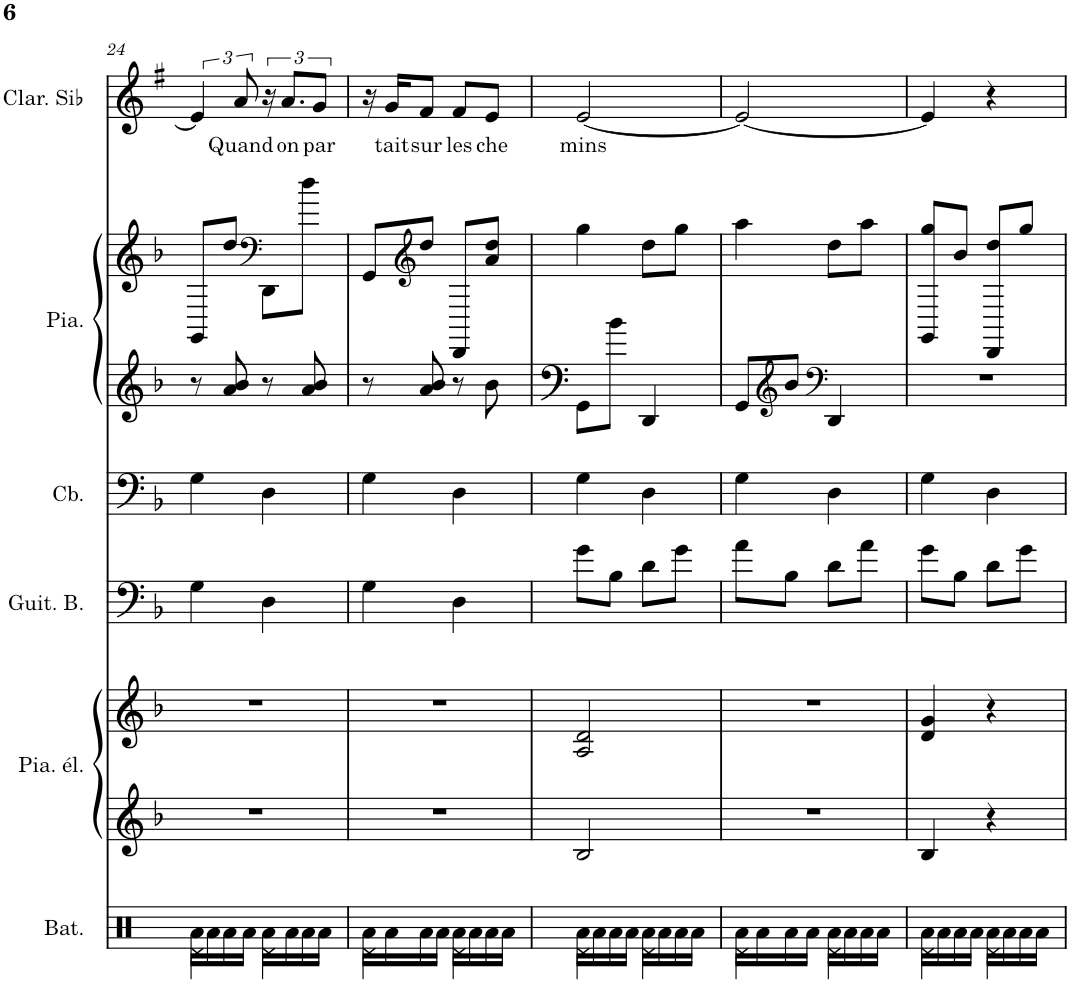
**kern	**kern	**kern	**kern	**kern	**kern	**kern	**kern	**text
*part6	*part5	*part5	*part4	*part3	*part2	*part2	*part1	*part1
*staff8	*staff7	*staff6	*staff5	*staff4	*staff3	*staff2	*staff1	*staff1
*I"Batterie, Drums	*I"Piano électrique, Electric Piano 1	*	*I"Guitare Basse	*I"Contrebasse, Acoustic Bass	*I"Piano, Acoustic Grand Piano	*	*I"Clarinette en Sib	*
*I'Bat.	*I'Pia. él.	*	*I'Guit. B.	*I'Cb.	*I'Pia.	*	*I'Clar. Sib	*
!!LO:PB:g=z
*clefX	*clefG2	*clefG2	*clefF4	*clefF4	*clefG2	*clefG2	*clefG2	*
*	*	*	*Trd7c12	*Trd7c12	*	*	*Trd1c2	*
*k[]	*k[b-]	*k[b-]	*k[b-]	*k[b-]	*k[b-]	*k[b-]	*k[f#]	*
*M2/4	*M2/4	*M2/4	*M2/4	*M2/4	*M2/4	*M2/4	*M2/4	*
=24	=24	=24	=24	=24	=24	=24	=24	=24
*^	*	*	*	*	*	*	*	*
16Ra\LL	4Rd\	2r	2r	4G\	4G\	8r	8GG/L	6e/]	.
16Ra\	.	.	.	.	.	.	.	.	.
16Ra\	.	.	.	.	.	8a/ 8b-/	8dd/J	.	.
!	!	!	!	!	!	!	!	!	!LO:LY:b
.	.	.	.	.	.	.	.	12a/	Quand
16Ra\JJ	.	.	.	.	.	.	.	.	.
*	*	*	*	*	*	*	*clefF4	*	*
16Ra\LL	4Rd\	.	.	4D\	4D\	8r	8DD\L	24r	.
!	!	!	!	!	!	!	!	!	!LO:LY:b
.	.	.	.	.	.	.	.	12.a/L	on
16Ra\	.	.	.	.	.	.	.	.	.
16Ra\	.	.	.	.	.	8a/ 8b-/	8dd\J	.	.
!	!	!	!	!	!	!	!	!	!LO:LY:b
.	.	.	.	.	.	.	.	12g/J	par
16Ra\JJ	.	.	.	.	.	.	.	.	.
=25	=25	=25	=25	=25	=25	=25	=25	=25	=25
16Ra\LL	4Rd\	2r	2r	4G\	4G\	8r	8GG/L	16r	.
!	!	!	!	!	!	!	!	!	!LO:LY:b
16Ra\	.	.	.	.	.	.	.	16g/KL	tait
*	*	*	*	*	*	*	*clefG2	*	*
!	!	!	!	!	!	!	!	!	!LO:LY:b
16Ra\	.	.	.	.	.	8a/ 8b-/	8dd/J	8f#/J	sur
16Ra\JJ	.	.	.	.	.	.	.	.	.
!	!	!	!	!	!	!	!	!	!LO:LY:b
16Ra\LL	4Rd\	.	.	4D\	4D\	8r	8DD/L	8f#/L	les
16Ra\	.	.	.	.	.	.	.	.	.
!	!	!	!	!	!	!	!	!	!LO:LY:b
16Ra\	.	.	.	.	.	8b-\	8a/ 8dd/J	8e/J	che
16Ra\JJ	.	.	.	.	.	.	.	.	.
=26	=26	=26	=26	=26	=26	=26	=26	=26	=26
!	!	!	!	!	!	!	!	!	!LO:LY:b
16Ra\LL	4Rd\	2B-/	2A/ 2d/	8g\L	4G\	8GG\L	4gg\	[2e/	mins
16Ra\	.	.	.	.	.	.	.	.	.
16Ra\	.	.	.	8B-\J	.	8b-\J	.	.	.
16Ra\JJ	.	.	.	.	.	.	.	.	.
16Ra\LL	4Rd\	.	.	8d\L	4D\	4DD/	8dd\L	.	.
16Ra\	.	.	.	.	.	.	.	.	.
16Ra\	.	.	.	8g\J	.	.	8gg\J	.	.
16Ra\JJ	.	.	.	.	.	.	.	.	.
=27	=27	=27	=27	=27	=27	=27	=27	=27	=27
16Ra\LL	4Rd\	2r	2r	8a\L	4G\	8GG/L	4aa\	2e/_	.
16Ra\	.	.	.	.	.	.	.	.	.
*	*	*	*	*	*	*clefG2	*	*	*
16Ra\	.	.	.	8B-\J	.	8b-/J	.	.	.
16Ra\JJ	.	.	.	.	.	.	.	.	.
*	*	*	*	*	*	*clefF4	*	*	*
16Ra\LL	4Rd\	.	.	8d\L	4D\	4DD/	8dd\L	.	.
16Ra\	.	.	.	.	.	.	.	.	.
16Ra\	.	.	.	8a\J	.	.	8aa\J	.	.
16Ra\JJ	.	.	.	.	.	.	.	.	.
=28	=28	=28	=28	=28	=28	=28	=28	=28	=28
16Ra\LL	4Rd\	4B-/	4d/ 4g/	8g\L	4G\	2r	8GG/ 8gg/L	4e/]	.
16Ra\	.	.	.	.	.	.	.	.	.
16Ra\	.	.	.	8B-\J	.	.	8b-/J	.	.
16Ra\JJ	.	.	.	.	.	.	.	.	.
16Ra\LL	4Rd\	4r	4r	8d\L	4D\	.	8DD/ 8dd/L	4r	.
16Ra\	.	.	.	.	.	.	.	.	.
16Ra\	.	.	.	8g\J	.	.	8gg/J	.	.
16Ra\JJ	.	.	.	.	.	.	.	.	.
*v	*v	*	*	*	*	*	*	*	*
=	=	=	=	=	=	=	=	=
*-	*-	*-	*-	*-	*-	*-	*-	*-
